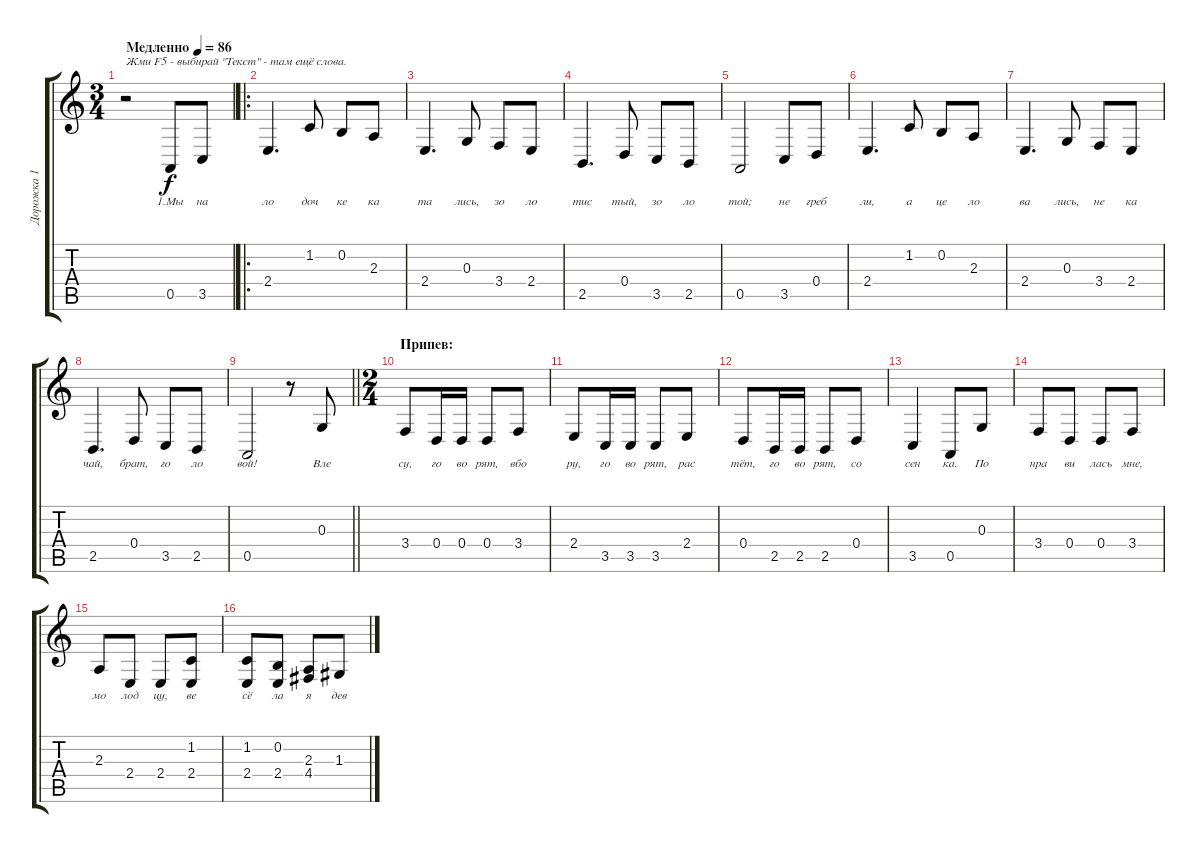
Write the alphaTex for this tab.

\track ("Дорожка 1" "Дорожка 1") {instrument tenorsax}
\staff {score tabs}
\tuning (E4 B3 G3 D3 A2 E2) {hide}
\ts (3 4)
\tempo (86 "Медленно")
\clef g2
\ks c
r.2{txt "Жми F5 - выбирай \"Текст\" - там ещё слова." dy f instrument tenorsax} 0.5.8{lyrics (0 "1.Мы") lyrics (1 "") lyrics (2 "") lyrics (3 "") lyrics (4 "")} 3.5.8{lyrics (0 "на") lyrics (1 "") lyrics (2 "") lyrics (3 "") lyrics (4 "")} |
\ro
2.4.4{d lyrics (0 "ло") lyrics (1 "") lyrics (2 "") lyrics (3 "") lyrics (4 "")} 1.2.8{lyrics (0 "доч") lyrics (1 "") lyrics (2 "") lyrics (3 "") lyrics (4 "")} 0.2.8{lyrics (0 "ке") lyrics (1 "") lyrics (2 "") lyrics (3 "") lyrics (4 "")} 2.3.8{lyrics (0 "ка") lyrics (1 "") lyrics (2 "") lyrics (3 "") lyrics (4 "")} |
2.4.4{d lyrics (0 "та") lyrics (1 "") lyrics (2 "") lyrics (3 "") lyrics (4 "")} 0.3.8{lyrics (0 "лись,") lyrics (1 "") lyrics (2 "") lyrics (3 "") lyrics (4 "")} 3.4.8{lyrics (0 "зо") lyrics (1 "") lyrics (2 "") lyrics (3 "") lyrics (4 "")} 2.4.8{lyrics (0 "ло") lyrics (1 "") lyrics (2 "") lyrics (3 "") lyrics (4 "")} |
2.5.4{d lyrics (0 "тис") lyrics (1 "") lyrics (2 "") lyrics (3 "") lyrics (4 "")} 0.4.8{lyrics (0 "тый,") lyrics (1 "") lyrics (2 "") lyrics (3 "") lyrics (4 "")} 3.5.8{lyrics (0 "зо") lyrics (1 "") lyrics (2 "") lyrics (3 "") lyrics (4 "")} 2.5.8{lyrics (0 "ло") lyrics (1 "") lyrics (2 "") lyrics (3 "") lyrics (4 "")} |
0.5.2{lyrics (0 "той;") lyrics (1 "") lyrics (2 "") lyrics (3 "") lyrics (4 "")} 3.5.8{lyrics (0 "не") lyrics (1 "") lyrics (2 "") lyrics (3 "") lyrics (4 "")} 0.4.8{lyrics (0 "греб") lyrics (1 "") lyrics (2 "") lyrics (3 "") lyrics (4 "")} |
2.4.4{d lyrics (0 "ли,") lyrics (1 "") lyrics (2 "") lyrics (3 "") lyrics (4 "")} 1.2.8{lyrics (0 "а") lyrics (1 "") lyrics (2 "") lyrics (3 "") lyrics (4 "")} 0.2.8{lyrics (0 "це") lyrics (1 "") lyrics (2 "") lyrics (3 "") lyrics (4 "")} 2.3.8{lyrics (0 "ло") lyrics (1 "") lyrics (2 "") lyrics (3 "") lyrics (4 "")} |
2.4.4{d lyrics (0 "ва") lyrics (1 "") lyrics (2 "") lyrics (3 "") lyrics (4 "")} 0.3.8{lyrics (0 "лись,") lyrics (1 "") lyrics (2 "") lyrics (3 "") lyrics (4 "")} 3.4.8{lyrics (0 "не") lyrics (1 "") lyrics (2 "") lyrics (3 "") lyrics (4 "")} 2.4.8{lyrics (0 "ка") lyrics (1 "") lyrics (2 "") lyrics (3 "") lyrics (4 "")} |
2.5.4{d lyrics (0 "чай,") lyrics (1 "") lyrics (2 "") lyrics (3 "") lyrics (4 "")} 0.4.8{lyrics (0 "брат,") lyrics (1 "") lyrics (2 "") lyrics (3 "") lyrics (4 "")} 3.5.8{lyrics (0 "го") lyrics (1 "") lyrics (2 "") lyrics (3 "") lyrics (4 "")} 2.5.8{lyrics (0 "ло") lyrics (1 "") lyrics (2 "") lyrics (3 "") lyrics (4 "")} |
\barLineRight lightlight
0.5.2{lyrics (0 "вой!") lyrics (1 "") lyrics (2 "") lyrics (3 "") lyrics (4 "")} r.8 0.3.8{lyrics (0 "Вле") lyrics (1 "") lyrics (2 "") lyrics (3 "") lyrics (4 "")} |
\ts (2 4)
\section ("" "Припев:")
3.4.8{lyrics (0 "су,") lyrics (1 "") lyrics (2 "") lyrics (3 "") lyrics (4 "")} 0.4.16{lyrics (0 "го") lyrics (1 "") lyrics (2 "") lyrics (3 "") lyrics (4 "")} 0.4.16{lyrics (0 "во") lyrics (1 "") lyrics (2 "") lyrics (3 "") lyrics (4 "")} 0.4.8{lyrics (0 "рят,") lyrics (1 "") lyrics (2 "") lyrics (3 "") lyrics (4 "")} 3.4.8{lyrics (0 "вбо") lyrics (1 "") lyrics (2 "") lyrics (3 "") lyrics (4 "")} |
2.4.8{lyrics (0 "ру,") lyrics (1 "") lyrics (2 "") lyrics (3 "") lyrics (4 "")} 3.5.16{lyrics (0 "го") lyrics (1 "") lyrics (2 "") lyrics (3 "") lyrics (4 "")} 3.5.16{lyrics (0 "во") lyrics (1 "") lyrics (2 "") lyrics (3 "") lyrics (4 "")} 3.5.8{lyrics (0 "рят,") lyrics (1 "") lyrics (2 "") lyrics (3 "") lyrics (4 "")} 2.4.8{lyrics (0 "рас") lyrics (1 "") lyrics (2 "") lyrics (3 "") lyrics (4 "")} |
0.4.8{lyrics (0 "тёт,") lyrics (1 "") lyrics (2 "") lyrics (3 "") lyrics (4 "")} 2.5.16{lyrics (0 "го") lyrics (1 "") lyrics (2 "") lyrics (3 "") lyrics (4 "")} 2.5.16{lyrics (0 "во") lyrics (1 "") lyrics (2 "") lyrics (3 "") lyrics (4 "")} 2.5.8{lyrics (0 "рят,") lyrics (1 "") lyrics (2 "") lyrics (3 "") lyrics (4 "")} 0.4.8{lyrics (0 "со") lyrics (1 "") lyrics (2 "") lyrics (3 "") lyrics (4 "")} |
3.5.4{lyrics (0 "сен") lyrics (1 "") lyrics (2 "") lyrics (3 "") lyrics (4 "")} 0.5.8{lyrics (0 "ка.") lyrics (1 "") lyrics (2 "") lyrics (3 "") lyrics (4 "")} 0.3.8{lyrics (0 "По") lyrics (1 "") lyrics (2 "") lyrics (3 "") lyrics (4 "")} |
3.4.8{lyrics (0 "нра") lyrics (1 "") lyrics (2 "") lyrics (3 "") lyrics (4 "")} 0.4.8{lyrics (0 "ви") lyrics (1 "") lyrics (2 "") lyrics (3 "") lyrics (4 "")} 0.4.8{lyrics (0 "лась") lyrics (1 "") lyrics (2 "") lyrics (3 "") lyrics (4 "")} 3.4.8{lyrics (0 "мне,") lyrics (1 "") lyrics (2 "") lyrics (3 "") lyrics (4 "")} |
2.3.8{lyrics (0 "мо") lyrics (1 "") lyrics (2 "") lyrics (3 "") lyrics (4 "")} 2.4.8{lyrics (0 "лод") lyrics (1 "") lyrics (2 "") lyrics (3 "") lyrics (4 "")} 2.4.8{lyrics (0 "цу,") lyrics (1 "") lyrics (2 "") lyrics (3 "") lyrics (4 "")} (1.2 2.4).8{lyrics (0 "ве") lyrics (1 "") lyrics (2 "") lyrics (3 "") lyrics (4 "")} |
(1.2 2.4).8{lyrics (0 "сё") lyrics (1 "") lyrics (2 "") lyrics (3 "") lyrics (4 "")} (0.2 2.4).8{lyrics (0 "ла") lyrics (1 "") lyrics (2 "") lyrics (3 "") lyrics (4 "")} (2.3 4.4).8{lyrics (0 "я") lyrics (1 "") lyrics (2 "") lyrics (3 "") lyrics (4 "")} 1.3.8{lyrics (0 "дев") lyrics (1 "") lyrics (2 "") lyrics (3 "") lyrics (4 "")}
